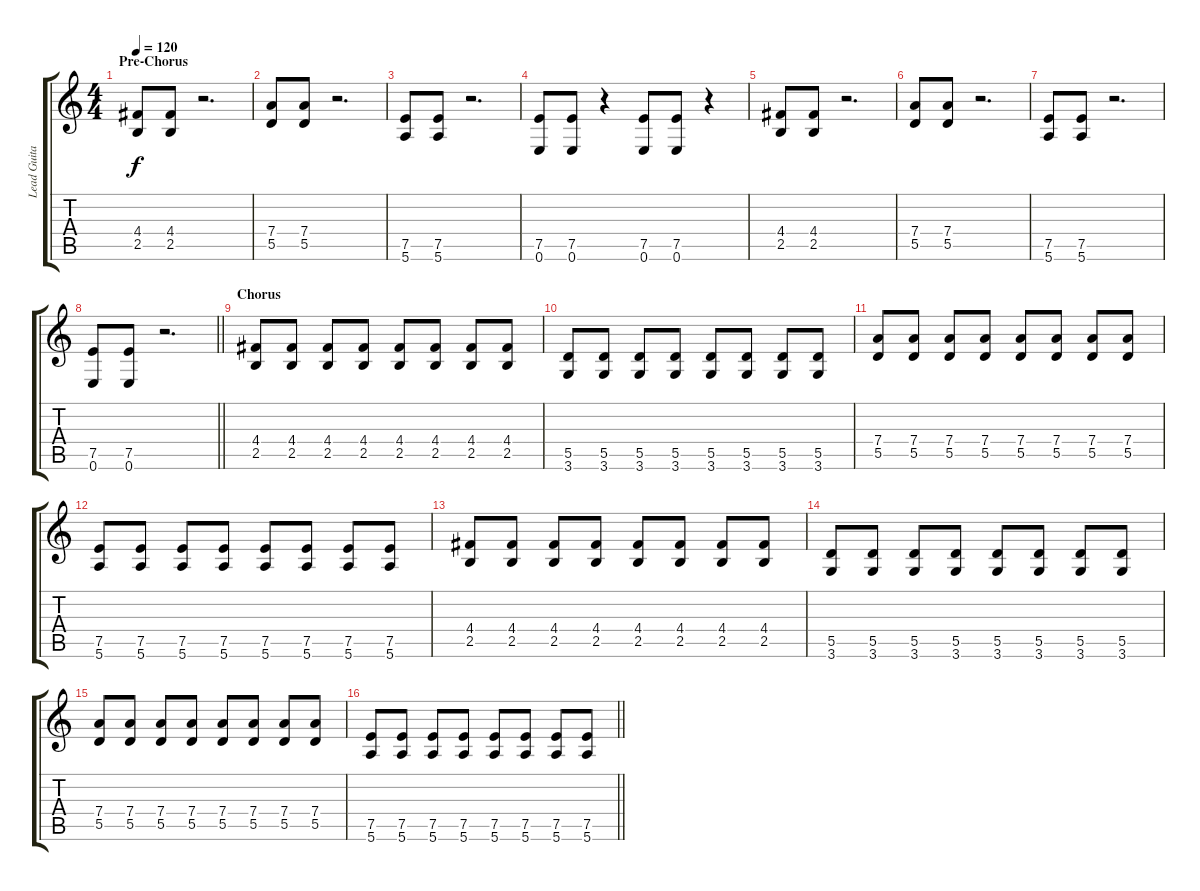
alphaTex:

\track ("Lead Guitar" "Lead Guita") {instrument electricguitarclean}
\staff {score tabs}
\tuning (E4 B3 G3 D3 A2 E2) {hide}
\ts (4 4)
\section ("" "Pre-Chorus")
\tempo 120
\clef g2
\ks c
(4.4 2.5).8{dy f} (4.4 2.5).8 r.2{d} |
(7.4 5.5).8 (7.4 5.5).8 r.2{d} |
(7.5 5.6).8 (7.5 5.6).8 r.2{d} |
(7.5 0.6).8 (7.5 0.6).8 r.4 (7.5 0.6).8 (7.5 0.6).8 r.4 |
(4.4 2.5).8 (4.4 2.5).8 r.2{d} |
(7.4 5.5).8 (7.4 5.5).8 r.2{d} |
(7.5 5.6).8 (7.5 5.6).8 r.2{d} |
\barLineRight lightlight
(7.5 0.6).8 (7.5 0.6).8 r.2{d} |
\section ("" "Chorus")
(4.4 2.5).8 (4.4 2.5).8 (4.4 2.5).8 (4.4 2.5).8 (4.4 2.5).8 (4.4 2.5).8 (4.4 2.5).8 (4.4 2.5).8 |
(5.5 3.6).8 (5.5 3.6).8 (5.5 3.6).8 (5.5 3.6).8 (5.5 3.6).8 (5.5 3.6).8 (5.5 3.6).8 (5.5 3.6).8 |
(7.4 5.5).8 (7.4 5.5).8 (7.4 5.5).8 (7.4 5.5).8 (7.4 5.5).8 (7.4 5.5).8 (7.4 5.5).8 (7.4 5.5).8 |
(7.5 5.6).8 (7.5 5.6).8 (7.5 5.6).8 (7.5 5.6).8 (7.5 5.6).8 (7.5 5.6).8 (7.5 5.6).8 (7.5 5.6).8 |
(4.4 2.5).8 (4.4 2.5).8 (4.4 2.5).8 (4.4 2.5).8 (4.4 2.5).8 (4.4 2.5).8 (4.4 2.5).8 (4.4 2.5).8 |
(5.5 3.6).8 (5.5 3.6).8 (5.5 3.6).8 (5.5 3.6).8 (5.5 3.6).8 (5.5 3.6).8 (5.5 3.6).8 (5.5 3.6).8 |
(7.4 5.5).8 (7.4 5.5).8 (7.4 5.5).8 (7.4 5.5).8 (7.4 5.5).8 (7.4 5.5).8 (7.4 5.5).8 (7.4 5.5).8 |
\barLineRight lightlight
(7.5 5.6).8 (7.5 5.6).8 (7.5 5.6).8 (7.5 5.6).8 (7.5 5.6).8 (7.5 5.6).8 (7.5 5.6).8 (7.5 5.6).8
